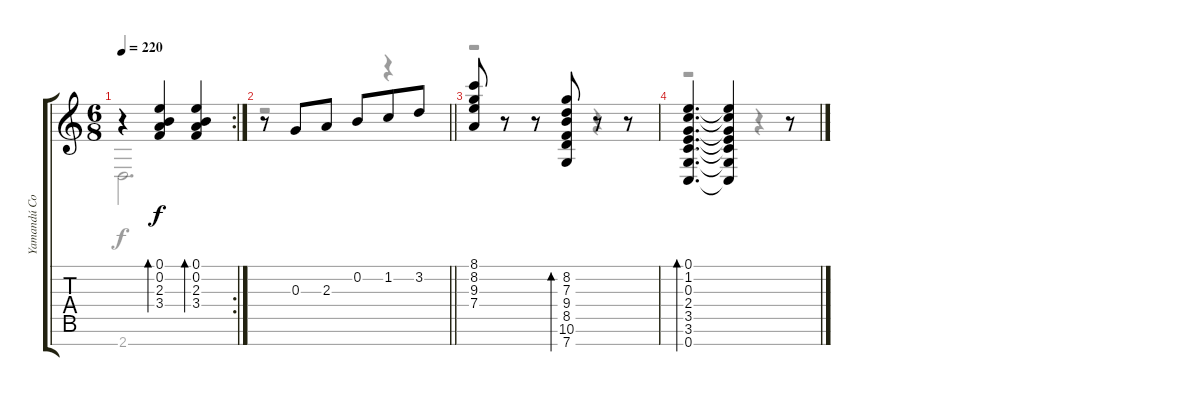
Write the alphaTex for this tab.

\track ("Yamandú Costa" "Yamandú Co") {instrument acousticguitarnylon}
\staff {score tabs}
\tuning (E4 B3 G3 D3 A2 E2 C2) {hide}
\voice
\rc 2
\ts (6 8)
\tempo 220
\clef g2
\ks c
r.4{dy f} (0.1 0.2 2.3 3.4).4{bd 30} (0.1 0.2 2.3 3.4).4{bd 30} |
\barLineRight lightlight
r.8 0.3.8 2.3.8 0.2.8{beam Up} 1.2.8{beam Up} 3.2.8{beam Up} |
(8.1 8.2 9.3 7.4).8 r.8 r.8 (8.2 7.3 9.4 8.5 10.6 7.7).8{bd 30} r.8 r.8 |
(0.1 1.2 0.3 2.4 3.5 3.6 0.7).4{d bd 30} (0.1{t} 1.2{t} 0.3{t} 2.4{t} 3.5{t} 3.6{t} 0.7{t}).4 r.8
\voice
\clef g2
\ottava regular
\simile none
\ks c
2.7.2{d dy f} |
\barLineRight lightlight
r.2 r.4 |
r.2 r.4 |
r.2 r.4
